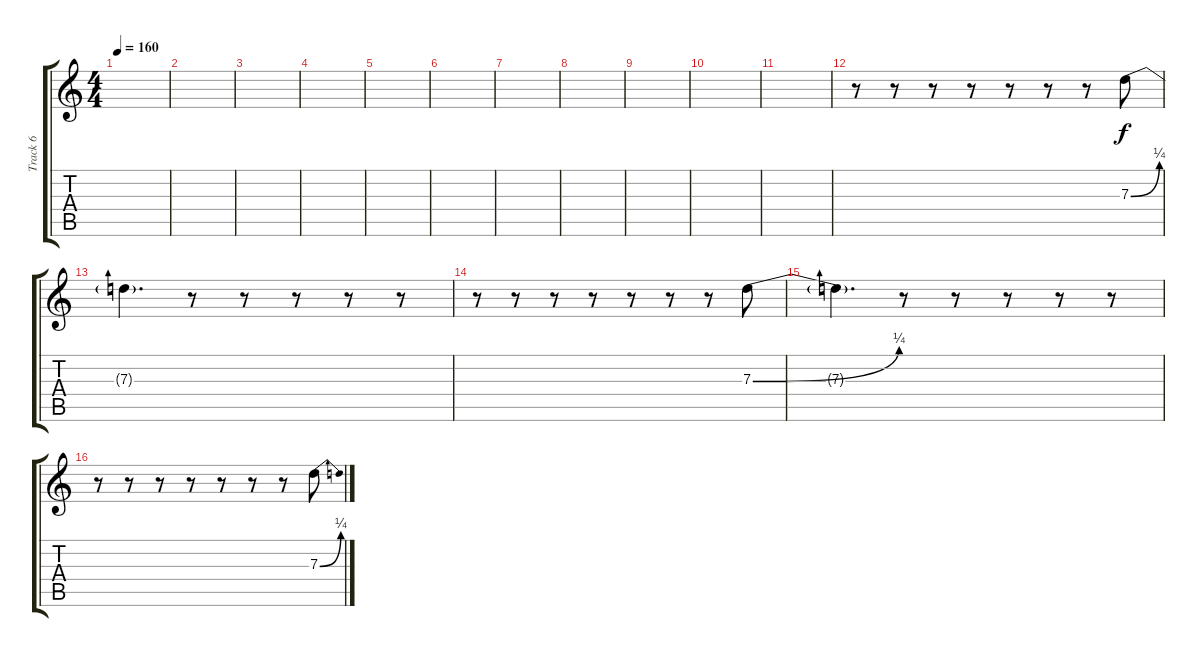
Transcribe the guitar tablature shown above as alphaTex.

\track ("Track 6" "Track 6") {instrument overdrivenguitar}
\staff {score tabs}
\tuning (E4 B3 G3 D3 A2 D2) {hide}
\ts (4 4)
\tempo 160
\clef g2
\ks c
|
|
|
|
|
|
|
|
|
|
|
r.8 r.8 r.8 r.8 r.8 r.8 r.8 7.3{be (bend 0 0 60 1)}.8 |
7.3{t}.4{d} r.8 r.8 r.8 r.8 r.8 |
r.8 r.8 r.8 r.8 r.8 r.8 r.8 7.3{be (bend 0 0 60 1)}.8 |
7.3{t}.4{d} r.8 r.8 r.8 r.8 r.8 |
r.8 r.8 r.8 r.8 r.8 r.8 r.8 7.3{be (bend 0 0 60 1)}.8
